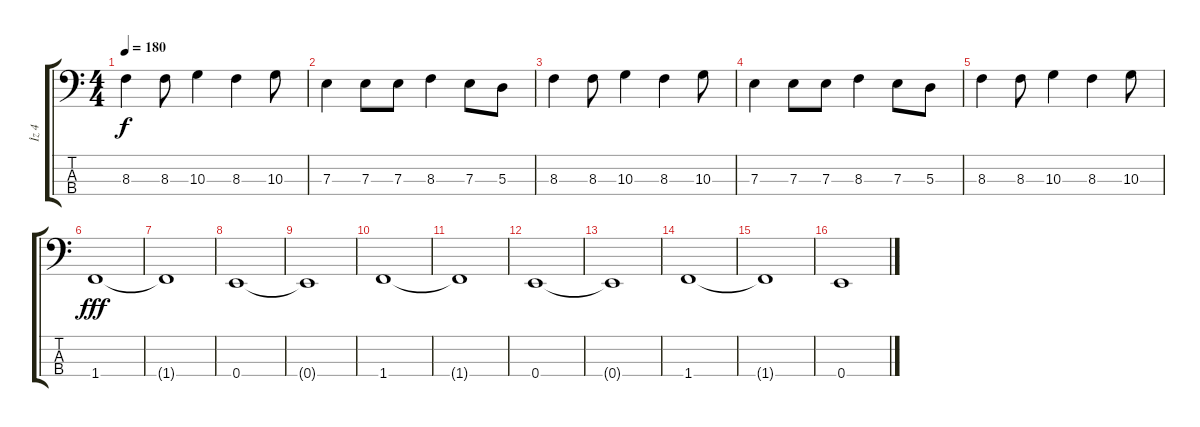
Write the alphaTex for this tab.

\track ("İz 4" "İz 4") {instrument electricbasspick}
\staff {score tabs}
\tuning (G2 D2 A1 E1) {hide}
\ts (4 4)
\tempo 180
\clef f4
\ks c
8.3.4{dy f} 8.3.8 10.3.4 8.3.4 10.3.8 |
7.3.4 7.3.8 7.3.8 8.3.4 7.3.8 5.3.8 |
8.3.4 8.3.8 10.3.4 8.3.4 10.3.8 |
7.3.4 7.3.8 7.3.8 8.3.4 7.3.8 5.3.8 |
8.3.4 8.3.8 10.3.4 8.3.4 10.3.8 |
1.4.1{dy fff instrument electricbasspick} |
1.4{t}.1 |
0.4.1 |
0.4{t}.1 |
1.4.1 |
1.4{t}.1 |
0.4.1 |
0.4{t}.1 |
1.4.1 |
1.4{t}.1 |
0.4.1
